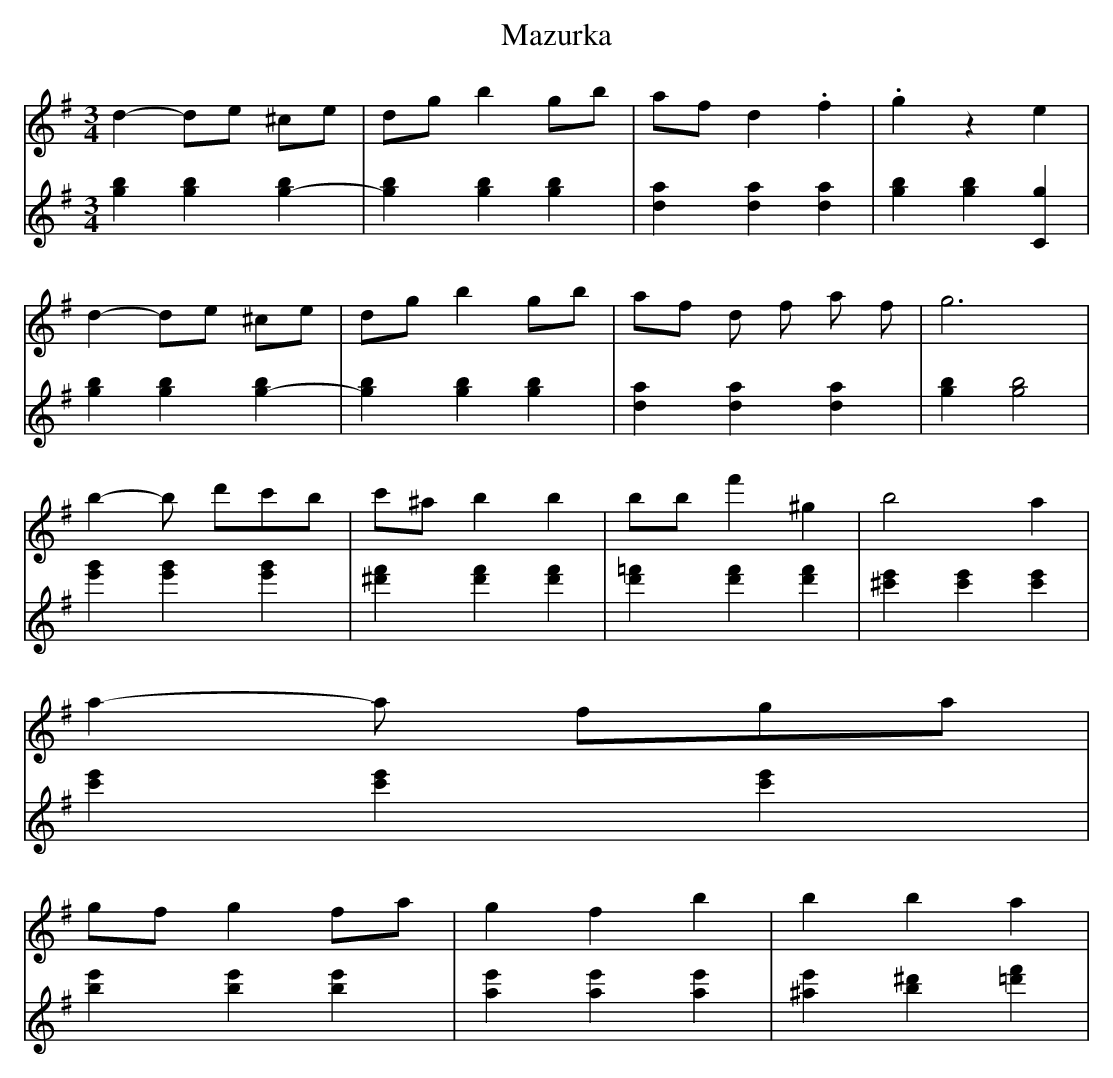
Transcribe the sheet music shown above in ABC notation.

X:1
T:Mazurka
M: 3/4
L: 1/4Q:1/4=140
K:G
V:1
d-d/e/ ^c/e/ | d/g/ b g/b/ | a/f/ d .f | .g z e |
d-d/e/ ^c/e/ | d/g/ b g/b/ | a/f/ d/ f/ a/ f/ | g3 |
b-b/ d'/c'/b/ | c'/^a/ b b | b/b/ f' ^g | b2 a |
a-a/ f/g/a/ |
g/f/g f/a/ |g f b | b b a |
V:2
[gb] [gb] [g-b] | [gb] [gb] [gb] | [da] [da] [da] | [gb] [gb] [gC] |
[gb] [gb] [g-b] | [gb] [gb] [gb] | [da] [da] [da] | [gb] [g2b2]  |
[e'g'] [e'g'] [e'g'] | [^d'f'] [d'f'] [d'f'] | [d'=f'] [d'f'] [d'f'] | [^c'e'] [c'e'] [c'e'] |
[c'e'] [c'e'] [c'e'] | [be'] [be'] [be'] | [ae'] [ae'] [ae'] | [^ae'] [b^d'] [=d'f'] |
